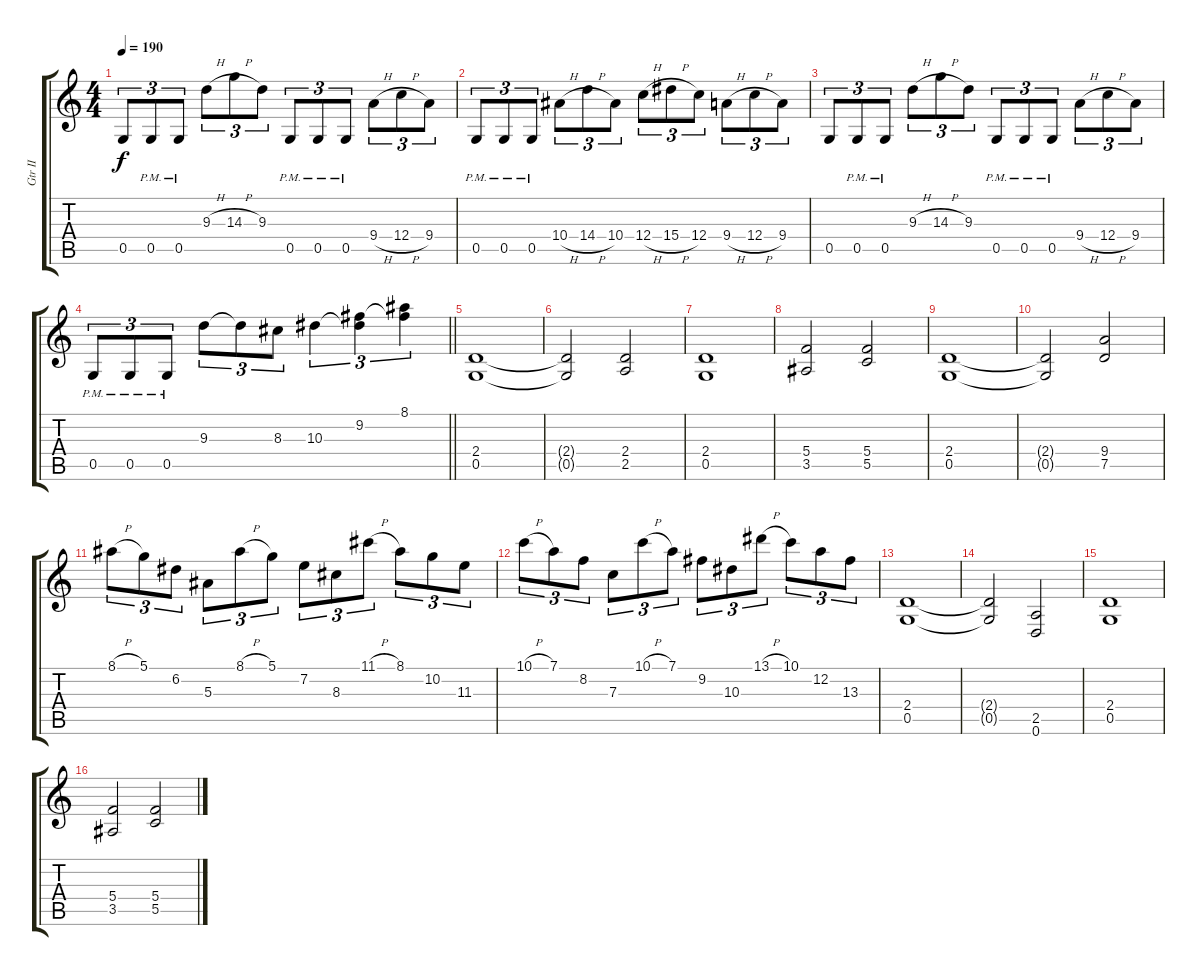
\track ("Gtr II" "Gtr II") {instrument overdrivenguitar}
\staff {score tabs}
\tuning (D4 A3 F3 C3 G2 D2) {hide}
\ts (4 4)
\tempo 190
\clef g2
\ks c
0.5.8{tu (3 2) dy f} 0.5{pm}.8{tu (3 2)} 0.5{pm}.8{tu (3 2)} 9.3{h}.8{tu (3 2)} 14.3{h}.8{tu (3 2)} 9.3.8{tu (3 2)} 0.5{pm}.8{tu (3 2)} 0.5{pm}.8{tu (3 2)} 0.5{pm}.8{tu (3 2)} 9.4{h}.8{tu (3 2)} 12.4{h}.8{tu (3 2)} 9.4.8{tu (3 2)} |
0.5{pm}.8{tu (3 2)} 0.5{pm}.8{tu (3 2)} 0.5{pm}.8{tu (3 2)} 10.4{h}.8{tu (3 2)} 14.4{h}.8{tu (3 2)} 10.4.8{tu (3 2)} 12.4{h}.8{tu (3 2)} 15.4{h}.8{tu (3 2)} 12.4.8{tu (3 2)} 9.4{h}.8{tu (3 2)} 12.4{h}.8{tu (3 2)} 9.4.8{tu (3 2)} |
0.5.8{tu (3 2)} 0.5{pm}.8{tu (3 2)} 0.5{pm}.8{tu (3 2)} 9.3{h}.8{tu (3 2)} 14.3{h}.8{tu (3 2)} 9.3.8{tu (3 2)} 0.5{pm}.8{tu (3 2)} 0.5{pm}.8{tu (3 2)} 0.5{pm}.8{tu (3 2)} 9.4{h}.8{tu (3 2)} 12.4{h}.8{tu (3 2)} 9.4.8{tu (3 2)} |
\barLineRight lightlight
0.5{pm}.8{tu (3 2)} 0.5{pm}.8{tu (3 2)} 0.5{pm}.8{tu (3 2)} 9.3.8{tu (3 2)} 9.3{t}.8{tu (3 2)} 8.3.8{tu (3 2)} 10.3.4{tu (3 2)} (9.2 10.3{t}).4{tu (3 2)} (8.1 9.2{t}).4{tu (3 2)} |
(2.4 0.5).1 |
(2.4{t} 0.5{t}).2 (2.4 2.5).2 |
(2.4 0.5).1 |
(5.4 3.5).2 (5.4 5.5).2 |
(2.4 0.5).1 |
(2.4{t} 0.5{t}).2 (9.4 7.5).2 |
8.1{h}.8{tu (3 2)} 5.1.8{tu (3 2)} 6.2.8{tu (3 2)} 5.3.8{tu (3 2)} 8.1{h}.8{tu (3 2)} 5.1.8{tu (3 2)} 7.2.8{tu (3 2)} 8.3.8{tu (3 2)} 11.1{h}.8{tu (3 2)} 8.1.8{tu (3 2)} 10.2.8{tu (3 2)} 11.3.8{tu (3 2)} |
10.1{h}.8{tu (3 2)} 7.1.8{tu (3 2)} 8.2.8{tu (3 2)} 7.3.8{tu (3 2)} 10.1{h}.8{tu (3 2)} 7.1.8{tu (3 2)} 9.2.8{tu (3 2)} 10.3.8{tu (3 2)} 13.1{h}.8{tu (3 2)} 10.1.8{tu (3 2)} 12.2.8{tu (3 2)} 13.3.8{tu (3 2)} |
(2.4 0.5).1 |
(2.4{t} 0.5{t}).2 (2.5 0.6).2 |
(2.4 0.5).1 |
(5.4 3.5).2 (5.4 5.5).2
